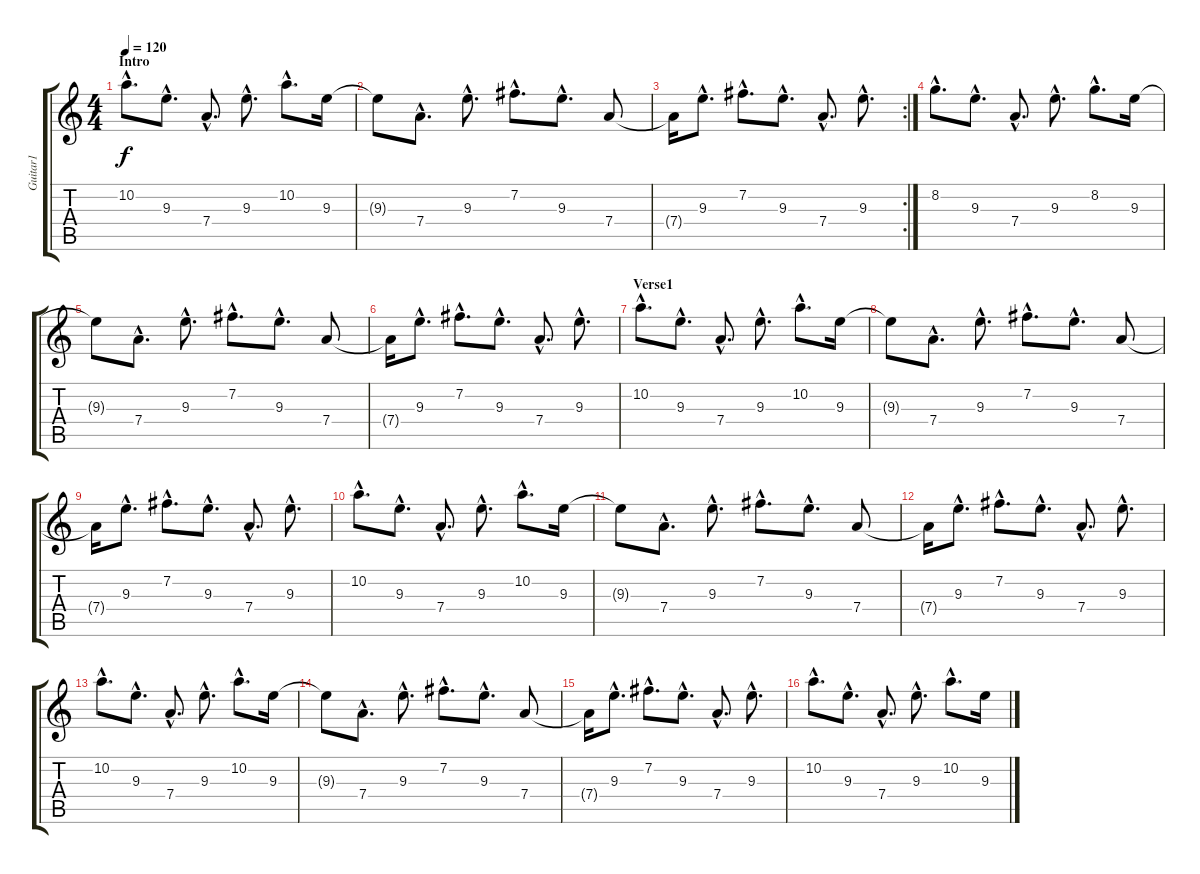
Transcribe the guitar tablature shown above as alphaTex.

\track ("Guitar1" "Guitar1") {instrument electricguitarjazz}
\staff {score tabs}
\tuning (E4 B3 G3 D3 A2 E2) {hide}
\ts (4 4)
\section ("" "Intro")
\tempo 120
\clef g2
\ks c
10.2{hac}.8{d dy f instrument electricguitarjazz} 9.3{hac}.8{d} 7.4{hac}.8{d} 9.3{hac}.8{d} 10.2{hac}.8{d} 9.3.16 |
9.3{t}.8 7.4{hac}.8{d} 9.3{hac}.8{d} 7.2{hac}.8{d} 9.3{hac}.8{d} 7.4.8 |
\rc 2
7.4{t}.16 9.3{hac}.8{d} 7.2{hac}.8{d} 9.3{hac}.8{d} 7.4{hac}.8{d} 9.3{hac}.8{d} |
8.2{hac}.8{d} 9.3{hac}.8{d} 7.4{hac}.8{d} 9.3{hac}.8{d} 8.2{hac}.8{d} 9.3.16 |
9.3{t}.8 7.4{hac}.8{d} 9.3{hac}.8{d} 7.2{hac}.8{d} 9.3{hac}.8{d} 7.4.8 |
7.4{t}.16 9.3{hac}.8{d} 7.2{hac}.8{d} 9.3{hac}.8{d} 7.4{hac}.8{d} 9.3{hac}.8{d} |
\section ("" "Verse1")
10.2{hac}.8{d} 9.3{hac}.8{d} 7.4{hac}.8{d} 9.3{hac}.8{d} 10.2{hac}.8{d} 9.3.16 |
9.3{t}.8 7.4{hac}.8{d} 9.3{hac}.8{d} 7.2{hac}.8{d} 9.3{hac}.8{d} 7.4.8 |
7.4{t}.16 9.3{hac}.8{d} 7.2{hac}.8{d} 9.3{hac}.8{d} 7.4{hac}.8{d} 9.3{hac}.8{d} |
10.2{hac}.8{d} 9.3{hac}.8{d} 7.4{hac}.8{d} 9.3{hac}.8{d} 10.2{hac}.8{d} 9.3.16 |
9.3{t}.8 7.4{hac}.8{d} 9.3{hac}.8{d} 7.2{hac}.8{d} 9.3{hac}.8{d} 7.4.8 |
7.4{t}.16 9.3{hac}.8{d} 7.2{hac}.8{d} 9.3{hac}.8{d} 7.4{hac}.8{d} 9.3{hac}.8{d} |
10.2{hac}.8{d} 9.3{hac}.8{d} 7.4{hac}.8{d} 9.3{hac}.8{d} 10.2{hac}.8{d} 9.3.16 |
9.3{t}.8 7.4{hac}.8{d} 9.3{hac}.8{d} 7.2{hac}.8{d} 9.3{hac}.8{d} 7.4.8 |
7.4{t}.16 9.3{hac}.8{d} 7.2{hac}.8{d} 9.3{hac}.8{d} 7.4{hac}.8{d} 9.3{hac}.8{d} |
10.2{hac}.8{d} 9.3{hac}.8{d} 7.4{hac}.8{d} 9.3{hac}.8{d} 10.2{hac}.8{d} 9.3.16
